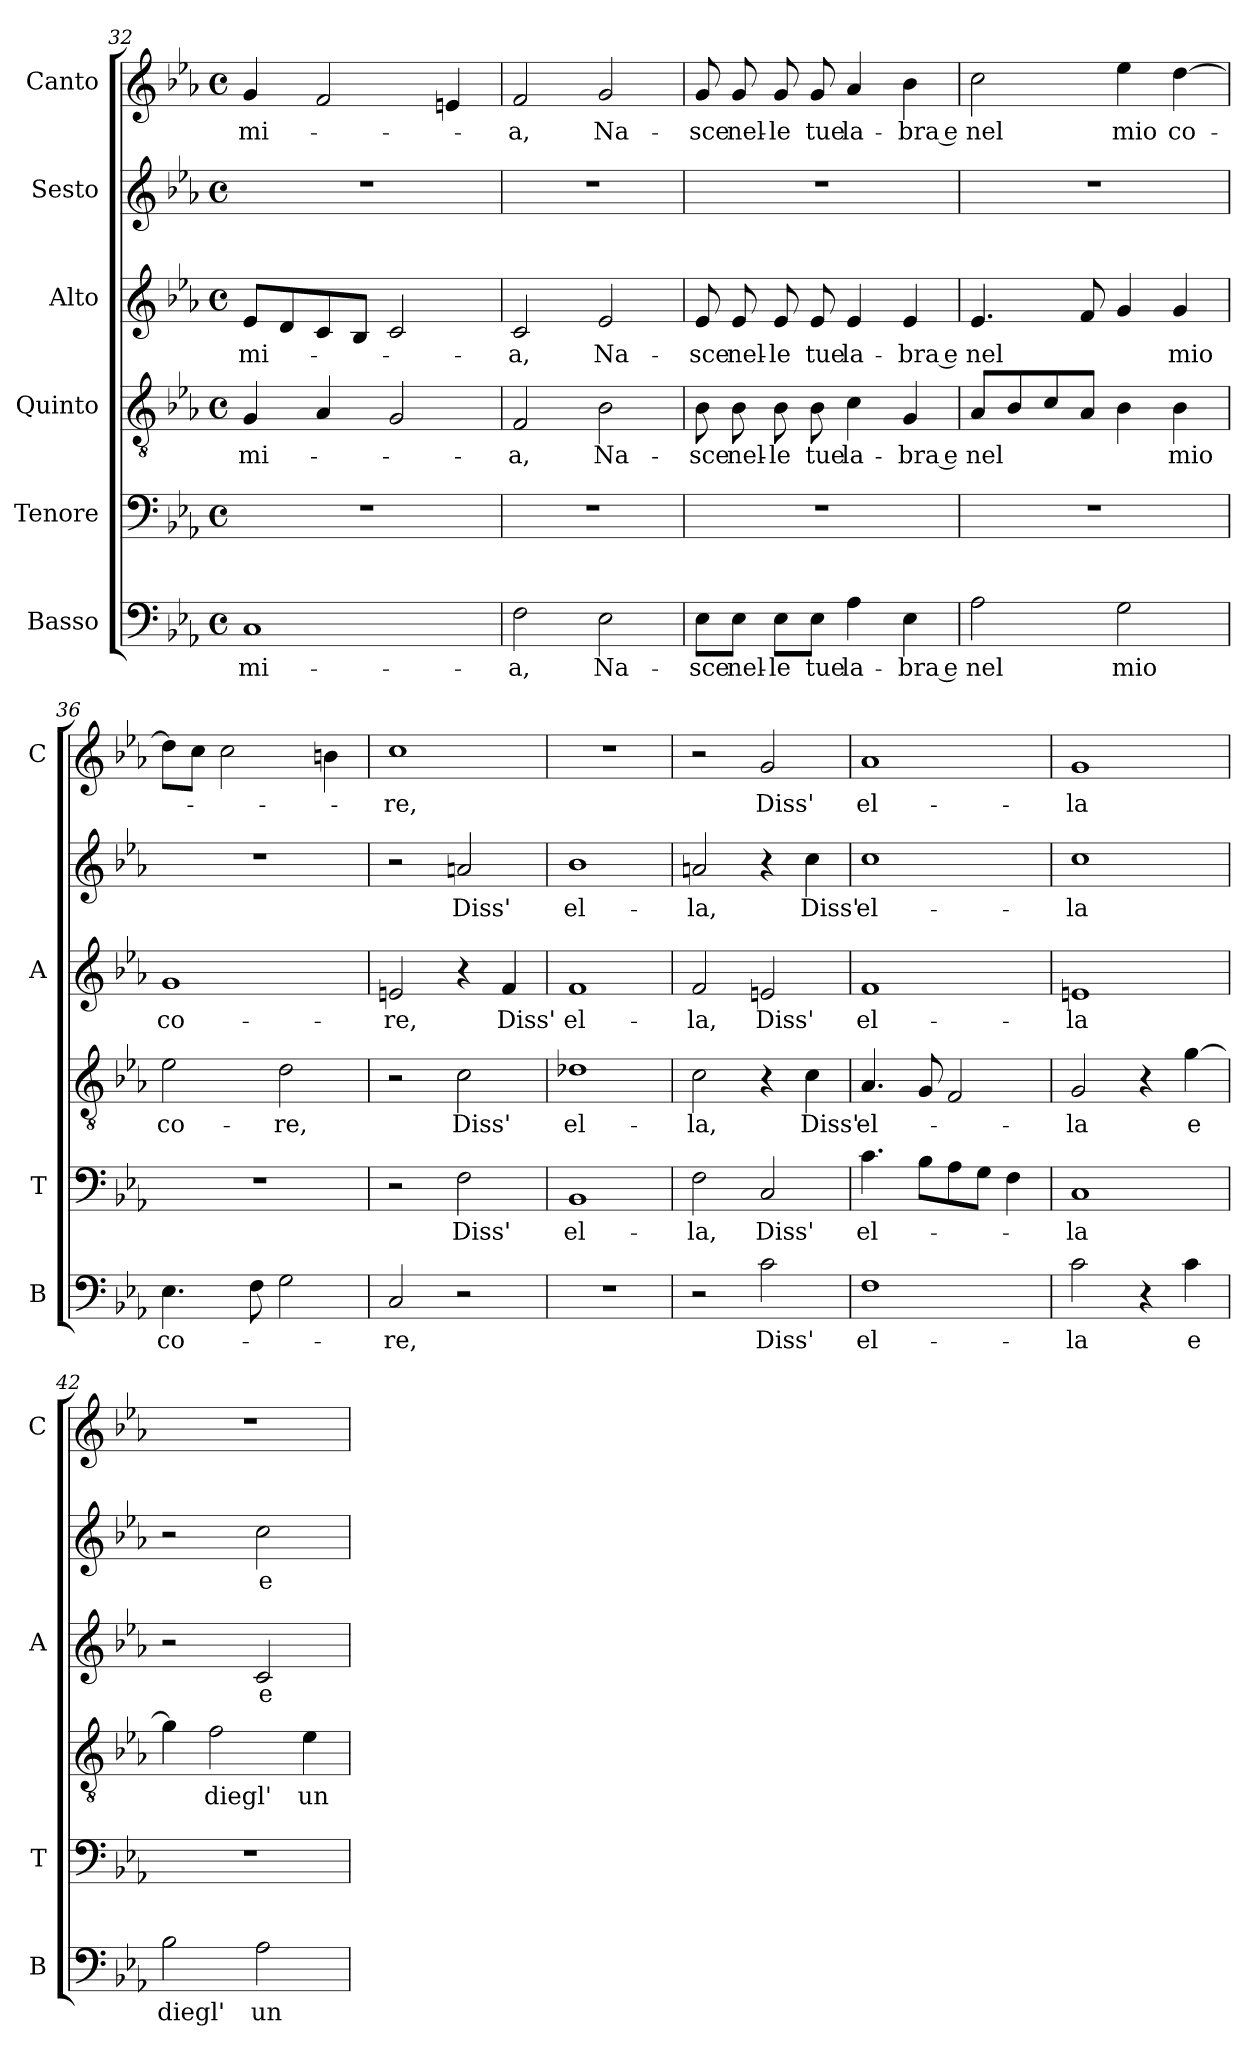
**kern	**text	**kern	**text	**kern	**text	**kern	**text	**kern	**text	**kern	**text
*part6	*part6	*part5	*part5	*part4	*part4	*part3	*part3	*part2	*part2	*part1	*part1
*staff6	*staff6	*staff5	*staff5	*staff4	*staff4	*staff3	*staff3	*staff2	*staff2	*staff1	*staff1
*I"Basso	*	*I"Tenore	*	*I"Quinto	*	*I"Alto	*	*I"Sesto	*	*I"Canto	*
*I'B	*	*I'T	*	*	*	*I'A	*	*	*	*I'C	*
*clefF4	*	*clefF4	*	*clefGv2	*	*clefG2	*	*clefG2	*	*clefG2	*
*k[b-e-a-]	*	*k[b-e-a-]	*	*k[b-e-a-]	*	*k[b-e-a-]	*	*k[b-e-a-]	*	*k[b-e-a-]	*
*E-:	*	*E-:	*	*E-:	*	*E-:	*	*E-:	*	*E-:	*
*M4/4	*	*M4/4	*	*M4/4	*	*M4/4	*	*M4/4	*	*M4/4	*
*met(c)	*	*met(c)	*	*met(c)	*	*met(c)	*	*met(c)	*	*met(c)	*
=32	=32	=32	=32	=32	=32	=32	=32	=32	=32	=32	=32
!	!LO:LY:b	!	!	!	!LO:LY:b	!	!LO:LY:b	!	!	!	!LO:LY:b
1C	mi-	1r	.	4G/	mi-	8e-/L	mi-	1r	.	4g/	mi-
.	.	.	.	.	.	8d/	.	.	.	.	.
.	.	.	.	4A-/	.	8c/	.	.	.	2f/	.
.	.	.	.	.	.	8B-/J	.	.	.	.	.
.	.	.	.	2G/	.	2c/	.	.	.	.	.
.	.	.	.	.	.	.	.	.	.	4en/	.
=33	=33	=33	=33	=33	=33	=33	=33	=33	=33	=33	=33
!	!LO:LY:b	!	!	!	!LO:LY:b	!	!LO:LY:b	!	!	!	!LO:LY:b
2F\	-a,	1r	.	2F/	-a,	2c/	-a,	1r	.	2f/	-a,
!	!LO:LY:b	!	!	!	!LO:LY:b	!	!LO:LY:b	!	!	!	!LO:LY:b
2E-\	Na-	.	.	2B-\	Na-	2e-/	Na-	.	.	2g/	Na-
=34	=34	=34	=34	=34	=34	=34	=34	=34	=34	=34	=34
!	!LO:LY:b	!	!	!	!LO:LY:b	!	!LO:LY:b	!	!	!	!LO:LY:b
8E-\L	-sce	1r	.	8B-\	-sce	8e-/	-sce	1r	.	8g/	-sce
!	!LO:LY:b	!	!	!	!LO:LY:b	!	!LO:LY:b	!	!	!	!LO:LY:b
8E-\J	nel-	.	.	8B-\	nel-	8e-/	nel-	.	.	8g/	nel-
!	!LO:LY:b	!	!	!	!LO:LY:b	!	!LO:LY:b	!	!	!	!LO:LY:b
8E-\L	-le	.	.	8B-\	-le	8e-/	-le	.	.	8g/	-le
!	!LO:LY:b	!	!	!	!LO:LY:b	!	!LO:LY:b	!	!	!	!LO:LY:b
8E-\J	tue	.	.	8B-\	tue	8e-/	tue	.	.	8g/	tue
!	!LO:LY:b	!	!	!	!LO:LY:b	!	!LO:LY:b	!	!	!	!LO:LY:b
4A-\	la-	.	.	4c\	la-	4e-/	la-	.	.	4a-/	la-
!	!LO:LY:b	!	!	!	!LO:LY:b	!	!LO:LY:b	!	!	!	!LO:LY:b
4E-\	-bra e	.	.	4G/	-bra e	4e-/	-bra e	.	.	4b-\	-bra e
=35	=35	=35	=35	=35	=35	=35	=35	=35	=35	=35	=35
!	!LO:LY:b	!	!	!	!LO:LY:b	!	!LO:LY:b	!	!	!	!LO:LY:b
2A-\	nel	1r	.	8A-/L	nel	4.e-/	nel	1r	.	2cc\	nel
.	.	.	.	8B-/	.	.	.	.	.	.	.
.	.	.	.	8c/	.	.	.	.	.	.	.
.	.	.	.	8A-/J	.	8f/	.	.	.	.	.
!	!LO:LY:b	!	!	!	!	!	!	!	!	!	!LO:LY:b
2G\	mio	.	.	4B-\	.	4g/	.	.	.	4ee-\	mio
!	!	!	!	!	!LO:LY:b	!	!LO:LY:b	!	!	!	!LO:LY:b
.	.	.	.	4B-\	mio	4g/	mio	.	.	[4dd\	co-
=36	=36	=36	=36	=36	=36	=36	=36	=36	=36	=36	=36
!	!LO:LY:b	!	!	!	!LO:LY:b	!	!LO:LY:b	!	!	!	!
4.E-\	co-	1r	.	2e-\	co-	1g	co-	1r	.	8dd\L]	.
.	.	.	.	.	.	.	.	.	.	8cc\J	.
.	.	.	.	.	.	.	.	.	.	2cc\	.
8F\	.	.	.	.	.	.	.	.	.	.	.
!	!	!	!	!	!LO:LY:b	!	!	!	!	!	!
2G\	.	.	.	2d\	-re,	.	.	.	.	.	.
.	.	.	.	.	.	.	.	.	.	4bn\	.
=37	=37	=37	=37	=37	=37	=37	=37	=37	=37	=37	=37
!	!LO:LY:b	!	!	!	!	!	!LO:LY:b	!	!	!	!LO:LY:b
2C/	-re,	2r	.	2r	.	2en/	-re,	2r	.	1cc	-re,
!	!	!	!LO:LY:b	!	!LO:LY:b	!	!	!	!LO:LY:b	!	!
2r	.	2F\	Diss'	2c\	Diss'	4r	.	2an/	Diss'	.	.
!	!	!	!	!	!	!	!LO:LY:b	!	!	!	!
.	.	.	.	.	.	4f/	Diss'	.	.	.	.
!!LO:PB:g=z
=38	=38	=38	=38	=38	=38	=38	=38	=38	=38	=38	=38
!	!	!	!LO:LY:b	!	!LO:LY:b	!	!LO:LY:b	!	!LO:LY:b	!	!
1r	.	1BB-	el-	1d-X	el-	1f	el-	1b-	el-	1r	.
=39	=39	=39	=39	=39	=39	=39	=39	=39	=39	=39	=39
!	!	!	!LO:LY:b	!	!LO:LY:b	!	!LO:LY:b	!	!LO:LY:b	!	!
2r	.	2F\	-la,	2c\	-la,	2f/	-la,	2an/	-la,	2r	.
!	!LO:LY:b	!	!LO:LY:b	!	!	!	!LO:LY:b	!	!	!	!LO:LY:b
2c\	Diss'	2C/	Diss'	4r	.	2en/	Diss'	4r	.	2g/	Diss'
!	!	!	!	!	!LO:LY:b	!	!	!	!LO:LY:b	!	!
.	.	.	.	4c\	Diss'	.	.	4cc\	Diss'	.	.
=40	=40	=40	=40	=40	=40	=40	=40	=40	=40	=40	=40
!	!LO:LY:b	!	!LO:LY:b	!	!LO:LY:b	!	!LO:LY:b	!	!LO:LY:b	!	!LO:LY:b
1F	el-	4.c\	el-	4.A-/	el-	1f	el-	1cc	el-	1a-	el-
.	.	8B-\L	.	8G/	.	.	.	.	.	.	.
.	.	8A-\	.	2F/	.	.	.	.	.	.	.
.	.	8G\J	.	.	.	.	.	.	.	.	.
.	.	4F\	.	.	.	.	.	.	.	.	.
=41	=41	=41	=41	=41	=41	=41	=41	=41	=41	=41	=41
!	!LO:LY:b	!	!LO:LY:b	!	!LO:LY:b	!	!LO:LY:b	!	!LO:LY:b	!	!LO:LY:b
2c\	-la	1C	-la	2G/	-la	1en	-la	1cc	-la	1g	-la
4r	.	.	.	4r	.	.	.	.	.	.	.
!	!LO:LY:b	!	!	!	!LO:LY:b	!	!	!	!	!	!
4c\	e	.	.	[4g\	e	.	.	.	.	.	.
=42	=42	=42	=42	=42	=42	=42	=42	=42	=42	=42	=42
!	!LO:LY:b	!	!	!	!	!	!	!	!	!	!
2B-\	diegl'	1r	.	4g\]	.	2r	.	2r	.	1r	.
!	!	!	!	!	!LO:LY:b	!	!	!	!	!	!
.	.	.	.	2f\	diegl'	.	.	.	.	.	.
!	!LO:LY:b	!	!	!	!	!	!LO:LY:b	!	!LO:LY:b	!	!
2A-\	un	.	.	.	.	2c/	e	2cc\	e	.	.
!	!	!	!	!	!LO:LY:b	!	!	!	!	!	!
.	.	.	.	4e-\	un	.	.	.	.	.	.
=	=	=	=	=	=	=	=	=	=	=	=
*-	*-	*-	*-	*-	*-	*-	*-	*-	*-	*-	*-
